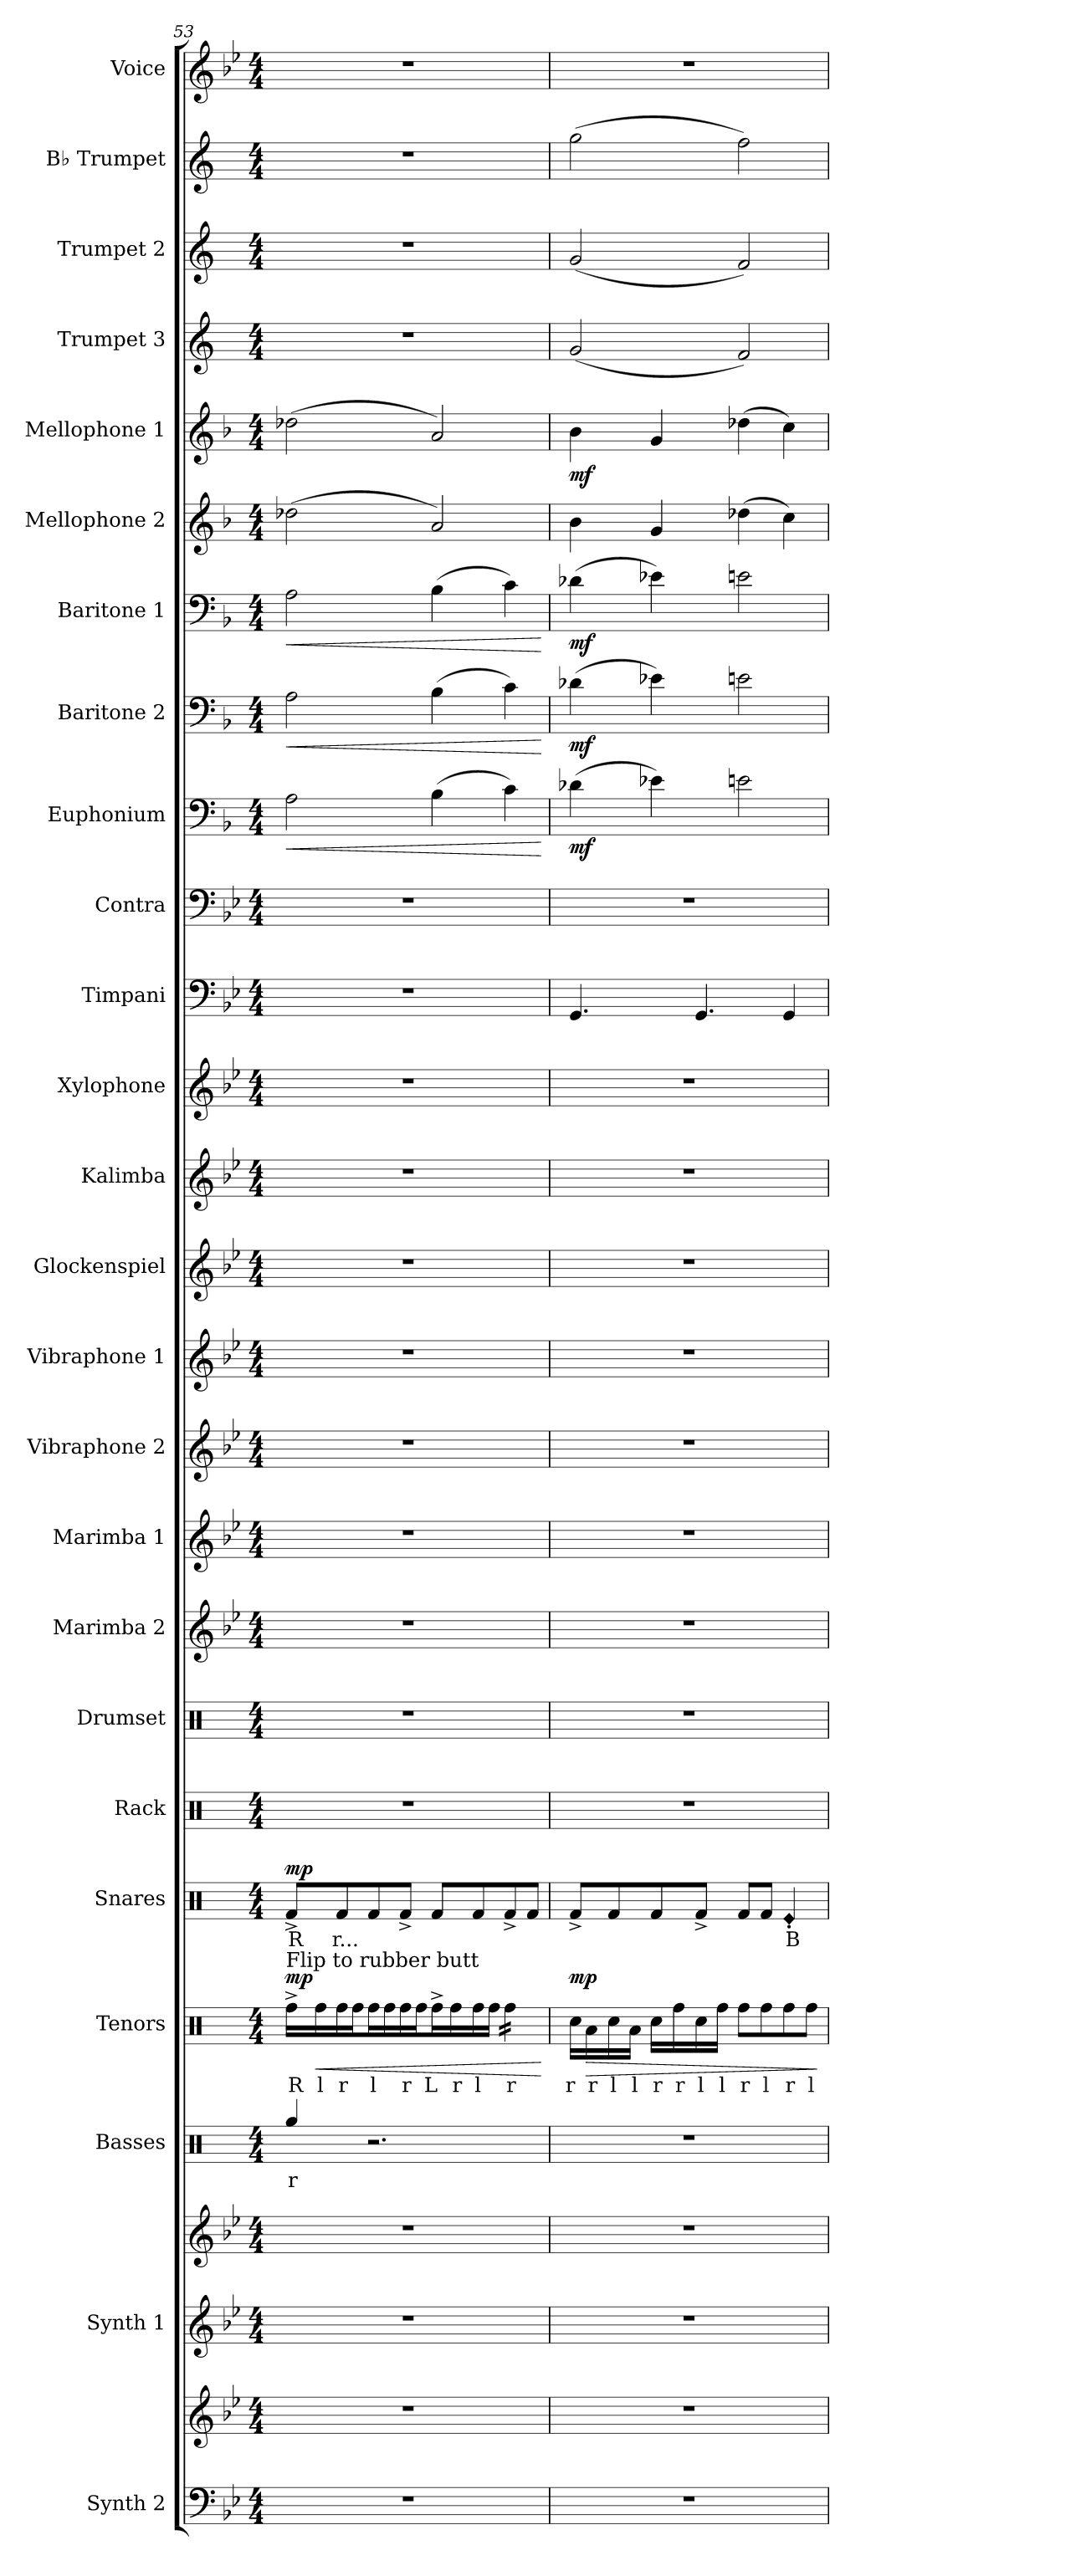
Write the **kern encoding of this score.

**kern	**kern	**kern	**kern	**kern	**text	**kern	**text	**dynam	**kern	**text	**dynam	**kern	**kern	**kern	**kern	**kern	**kern	**kern	**kern	**kern	**kern	**kern	**kern	**dynam	**kern	**dynam	**kern	**dynam	**kern	**dynam	**kern	**dynam	**kern	**dynam	**kern	**dynam	**kern	**dynam	**kern
*part25	*part25	*part24	*part24	*part23	*part23	*part22	*part22	*part22	*part21	*part21	*part21	*part20	*part19	*part18	*part17	*part16	*part15	*part14	*part13	*part12	*part11	*part10	*part9	*part9	*part8	*part8	*part7	*part7	*part6	*part6	*part5	*part5	*part4	*part4	*part3	*part3	*part2	*part2	*part1
*staff27	*staff26	*staff25	*staff24	*staff23	*staff23	*staff22	*staff22	*staff22	*staff21	*staff21	*staff21	*staff20	*staff19	*staff18	*staff17	*staff16	*staff15	*staff14	*staff13	*staff12	*staff11	*staff10	*staff9	*staff9	*staff8	*staff8	*staff7	*staff7	*staff6	*staff6	*staff5	*staff5	*staff4	*staff4	*staff3	*staff3	*staff2	*staff2	*staff1
*I"Synth 2	*	*I"Synth 1	*	*I"Basses	*	*I"Tenors	*	*	*I"Snares	*	*	*I"Rack	*I"Drumset	*I"Marimba 2	*I"Marimba 1	*I"Vibraphone 2	*I"Vibraphone 1	*I"Glockenspiel	*I"Kalimba	*I"Xylophone	*I"Timpani	*I"Contra	*I"Euphonium	*	*I"Baritone 2	*	*I"Baritone 1	*	*I"Mellophone 2	*	*I"Mellophone 1	*	*I"Trumpet 3	*	*I"Trumpet 2	*	*I"B♭ Trumpet	*	*I"Voice
*I'Synth 2	*	*I'Synth1	*	*I'Basses	*	*I'Tenors	*	*	*I'Snares	*	*	*I'Rack	*I'Drs.	*I'Mrm. 2	*I'Mrm. 1	*I'Vib. 2	*I'Vib. 1	*I'Glk.	*I'Kal.	*I'Xyl.	*I'Timp.	*I'Contra	*I'Euph	*	*I'Bari 2	*	*I'Bari 1	*	*I'Mello 2	*	*I'Mello 1	*	*I'Tpt. 3	*	*I'Tpt. 2	*	*I'Tpt. 1	*	*I'Vo.
*clefF4	*clefG2	*clefG2	*clefG2	*clefX	*	*clefX	*	*	*clefX	*	*	*clefX	*clefX	*clefG2	*clefG2	*clefG2	*clefG2	*clefG2	*clefG2	*clefG2	*clefF4	*clefF4	*clefF4	*	*clefF4	*	*clefF4	*	*clefG2	*	*clefG2	*	*clefG2	*	*clefG2	*	*clefG2	*	*clefG2
*	*	*	*	*	*	*	*	*	*	*	*	*	*	*	*	*	*	*ITrd-14c-24	*	*ITrd-7c-12	*	*	*ITrd4c7	*	*ITrd4c7	*	*ITrd4c7	*	*ITrd4c7	*	*ITrd4c7	*	*ITrd1c2	*	*ITrd1c2	*	*ITrd1c2	*	*
*k[b-e-]	*k[b-e-]	*k[b-e-]	*k[b-e-]	*k[]	*	*k[]	*	*	*k[]	*	*	*k[]	*k[]	*k[b-e-]	*k[b-e-]	*k[b-e-]	*k[b-e-]	*k[b-e-]	*k[b-e-]	*k[b-e-]	*k[b-e-]	*k[b-e-]	*k[b-e-]	*	*k[b-e-]	*	*k[b-e-]	*	*k[b-e-]	*	*k[b-e-]	*	*k[b-e-]	*	*k[b-e-]	*	*k[b-e-]	*	*k[b-e-]
*M4/4	*M4/4	*M4/4	*M4/4	*M4/4	*	*M4/4	*	*	*M4/4	*	*	*M4/4	*M4/4	*M4/4	*M4/4	*M4/4	*M4/4	*M4/4	*M4/4	*M4/4	*M4/4	*M4/4	*M4/4	*	*M4/4	*	*M4/4	*	*M4/4	*	*M4/4	*	*M4/4	*	*M4/4	*	*M4/4	*	*M4/4
=53	=53	=53	=53	=53	=53	=53	=53	=53	=53	=53	=53	=53	=53	=53	=53	=53	=53	=53	=53	=53	=53	=53	=53	=53	=53	=53	=53	=53	=53	=53	=53	=53	=53	=53	=53	=53	=53	=53	=53
!	!	!	!	!	!	!LO:TX:a:t=Flip to rubber butt	!	!	!	!	!	!	!	!	!	!	!	!	!	!	!	!	!	!	!	!	!	!	!	!	!	!	!	!	!	!	!	!	!
!	!	!	!	!	!LO:LY:b	!	!LO:LY:b	!LO:DY:b	!	!LO:LY:b	!LO:DY:b	!	!	!	!	!	!	!	!	!	!	!	!	!LO:HP:b	!	!LO:HP:b	!	!LO:HP:b	!	!	!	!	!	!	!	!	!	!	!
1r	1r	1r	1r	4Rgg/	r	16Rff^\LL	R	mp	8Rf^/L	R	mp	1r	1r	1r	1r	1r	1r	1r	1r	1r	1r	1r	2D\	<	2D\	<	2D\	<	(2g-X\	.	(2g-X\	.	1r	.	1r	.	1r	.	1r
!	!	!	!	!	!	!	!LO:LY:b	!LO:HP:b	!	!	!	!	!	!	!	!	!	!	!	!	!	!	!	!	!	!	!	!	!	!	!	!	!	!	!	!	!	!	!
.	.	.	.	.	.	16Rff\J	l	<	.	.	.	.	.	.	.	.	.	.	.	.	.	.	.	.	.	.	.	.	.	.	.	.	.	.	.	.	.	.	.
!	!	!	!	!	!	!	!LO:LY:b	!	!	!LO:LY:b	!	!	!	!	!	!	!	!	!	!	!	!	!	!	!	!	!	!	!	!	!	!	!	!	!	!	!	!	!
*	*	*	*	*	*	*tremolo	*	*	*	*	*	*	*	*	*	*	*	*	*	*	*	*	*	*	*	*	*	*	*	*	*	*	*	*	*	*	*	*	*
.	.	.	.	.	.	16Rff\	r	.	8Rf/	r...	.	.	.	.	.	.	.	.	.	.	.	.	.	.	.	.	.	.	.	.	.	.	.	.	.	.	.	.	.
.	.	.	.	.	.	16Rff\JJ	.	.	.	.	.	.	.	.	.	.	.	.	.	.	.	.	.	.	.	.	.	.	.	.	.	.	.	.	.	.	.	.	.
!	!	!	!	!	!	!	!LO:LY:b	!	!	!	!	!	!	!	!	!	!	!	!	!	!	!	!	!	!	!	!	!	!	!	!	!	!	!	!	!	!	!	!
.	.	.	.	2.r	.	16Rff\LL	l	.	8Rf/	.	.	.	.	.	.	.	.	.	.	.	.	.	.	.	.	.	.	.	.	.	.	.	.	.	.	.	.	.	.
.	.	.	.	.	.	16Rff\	.	.	.	.	.	.	.	.	.	.	.	.	.	.	.	.	.	.	.	.	.	.	.	.	.	.	.	.	.	.	.	.	.
!	!	!	!	!	!	!	!LO:LY:b	!	!	!	!	!	!	!	!	!	!	!	!	!	!	!	!	!	!	!	!	!	!	!	!	!	!	!	!	!	!	!	!
.	.	.	.	.	.	16Rff\	r	.	8Rf^/J	.	.	.	.	.	.	.	.	.	.	.	.	.	.	.	.	.	.	.	.	.	.	.	.	.	.	.	.	.	.
.	.	.	.	.	.	16Rff\JJ	.	.	.	.	.	.	.	.	.	.	.	.	.	.	.	.	.	.	.	.	.	.	.	.	.	.	.	.	.	.	.	.	.
*	*	*	*	*	*	*Xtremolo	*	*	*	*	*	*	*	*	*	*	*	*	*	*	*	*	*	*	*	*	*	*	*	*	*	*	*	*	*	*	*	*	*
!	!	!	!	!	!	!	!LO:LY:b	!	!	!	!	!	!	!	!	!	!	!	!	!	!	!	!	!	!	!	!	!	!	!	!	!	!	!	!	!	!	!	!
.	.	.	.	.	.	16Rff^\LL	L	.	8Rf/L	.	.	.	.	.	.	.	.	.	.	.	.	.	(4E-\	.	(4E-\	.	(4E-\	.	2d/)	.	2d/)	.	.	.	.	.	.	.	.
!	!	!	!	!	!	!	!LO:LY:b	!	!	!	!	!	!	!	!	!	!	!	!	!	!	!	!	!	!	!	!	!	!	!	!	!	!	!	!	!	!	!	!
.	.	.	.	.	.	16Rff\J	r	.	.	.	.	.	.	.	.	.	.	.	.	.	.	.	.	.	.	.	.	.	.	.	.	.	.	.	.	.	.	.	.
!	!	!	!	!	!	!	!LO:LY:b	!	!	!	!	!	!	!	!	!	!	!	!	!	!	!	!	!	!	!	!	!	!	!	!	!	!	!	!	!	!	!	!
*	*	*	*	*	*	*tremolo	*	*	*	*	*	*	*	*	*	*	*	*	*	*	*	*	*	*	*	*	*	*	*	*	*	*	*	*	*	*	*	*	*
.	.	.	.	.	.	16Rff\	l	.	8Rf/	.	.	.	.	.	.	.	.	.	.	.	.	.	.	.	.	.	.	.	.	.	.	.	.	.	.	.	.	.	.
.	.	.	.	.	.	16Rff\JJ	.	.	.	.	.	.	.	.	.	.	.	.	.	.	.	.	.	.	.	.	.	.	.	.	.	.	.	.	.	.	.	.	.
!	!	!	!	!	!	!	!LO:LY:b	!	!	!	!	!	!	!	!	!	!	!	!	!	!	!	!	!	!	!	!	!	!	!	!	!	!	!	!	!	!	!	!
.	.	.	.	.	.	16Rff\LL	r	.	8Rf^/	.	.	.	.	.	.	.	.	.	.	.	.	.	4F\)	.	4F\)	.	4F\)	.	.	.	.	.	.	.	.	.	.	.	.
.	.	.	.	.	.	16Rff\	.	.	.	.	.	.	.	.	.	.	.	.	.	.	.	.	.	.	.	.	.	.	.	.	.	.	.	.	.	.	.	.	.
!	!	!	!	!	!	!	!LO:LY:b	!	!	!	!	!	!	!	!	!	!	!	!	!	!	!	!	!	!	!	!	!	!	!	!	!	!	!	!	!	!	!	!
.	.	.	.	.	.	16Rff\	l	.	8Rf/J	.	.	.	.	.	.	.	.	.	.	.	.	.	.	.	.	.	.	.	.	.	.	.	.	.	.	.	.	.	.
.	.	.	.	.	.	16Rff\JJ	.	.	.	.	.	.	.	.	.	.	.	.	.	.	.	.	.	.	.	.	.	.	.	.	.	.	.	.	.	.	.	.	.
*	*	*	*	*	*	*Xtremolo	*	*	*	*	*	*	*	*	*	*	*	*	*	*	*	*	*	*	*	*	*	*	*	*	*	*	*	*	*	*	*	*	*
.	.	.	.	.	.	.	.	[	.	.	.	.	.	.	.	.	.	.	.	.	.	.	.	[	.	[	.	[	.	.	.	.	.	.	.	.	.	.	.
=54	=54	=54	=54	=54	=54	=54	=54	=54	=54	=54	=54	=54	=54	=54	=54	=54	=54	=54	=54	=54	=54	=54	=54	=54	=54	=54	=54	=54	=54	=54	=54	=54	=54	=54	=54	=54	=54	=54	=54
!	!	!	!	!	!	!	!LO:LY:b	!LO:DY:b	!	!	!	!	!	!	!	!	!	!	!	!	!	!	!	!LO:DY:b	!	!LO:DY:b	!	!LO:DY:b	!	!LO:DY:b	!	!	!	!	!	!	!	!	!
!	!	!	!	!	!	!	!	!	!	!	!	!	!	!	!	!	!	!	!	!	!	!	!	!	!	!	!	!	!	!LO:DY:n=1:b	!	!LO:DY:b	!	!LO:DY:b	!	!	!	!	!
!	!	!	!	!	!	!	!	!	!	!	!	!	!	!	!	!	!	!	!	!	!	!	!	!	!	!	!	!	!	!	!	!	!	!LO:DY:n=1:b	!	!	!	!	!
!	!	!	!	!	!	!	!	!	!	!	!	!	!	!	!	!	!	!	!	!	!	!	!	!	!	!	!	!	!	!	!	!	!	!LO:DY:n=2:b	!	!LO:DY:b	!	!	!
!	!	!	!	!	!	!	!	!	!	!	!	!	!	!	!	!	!	!	!	!	!	!	!	!	!	!	!	!	!	!	!	!	!	!	!	!LO:DY:n=1:b	!	!	!
!	!	!	!	!	!	!	!	!	!	!	!	!	!	!	!	!	!	!	!	!	!	!	!	!	!	!	!	!	!	!	!	!	!	!	!	!LO:DY:n=2:b	!	!	!
!	!	!	!	!	!	!	!	!	!	!	!	!	!	!	!	!	!	!	!	!	!	!	!	!	!	!	!	!	!	!	!	!	!	!	!	!LO:DY:n=3:b	!	!LO:DY:b	!
!	!	!	!	!	!	!	!	!	!	!	!	!	!	!	!	!	!	!	!	!	!	!	!	!	!	!	!	!	!	!	!	!	!	!	!	!	!	!LO:DY:n=1:b	!
!	!	!	!	!	!	!	!	!	!	!	!	!	!	!	!	!	!	!	!	!	!	!	!	!	!	!	!	!	!	!	!	!	!	!	!	!	!	!LO:DY:n=2:b	!
1r	1r	1r	1r	1r	.	16Rcc\LL	r	mp	8Rf^/L	.	.	1r	1r	1r	1r	1r	1r	1r	1r	1r	4.GG/	1r	(4G-X\	mf	(4G-X\	mf	(4G-X\	mf	4e-\	mf mf	4e-\	mf	(2f/	mp mp p	(2f/	mp mp mp p	(2ff\	mp mp p	1r
!	!	!	!	!	!	!	!LO:LY:b	!LO:HP:b	!	!	!	!	!	!	!	!	!	!	!	!	!	!	!	!	!	!	!	!	!	!	!	!	!	!	!	!	!	!	!
.	.	.	.	.	.	16Ra\	r	>	.	.	.	.	.	.	.	.	.	.	.	.	.	.	.	.	.	.	.	.	.	.	.	.	.	.	.	.	.	.	.
!	!	!	!	!	!	!	!LO:LY:b	!	!	!	!	!	!	!	!	!	!	!	!	!	!	!	!	!	!	!	!	!	!	!	!	!	!	!	!	!	!	!	!
.	.	.	.	.	.	16Rcc\	l	.	8Rf/	.	.	.	.	.	.	.	.	.	.	.	.	.	.	.	.	.	.	.	.	.	.	.	.	.	.	.	.	.	.
!	!	!	!	!	!	!	!LO:LY:b	!	!	!	!	!	!	!	!	!	!	!	!	!	!	!	!	!	!	!	!	!	!	!	!	!	!	!	!	!	!	!	!
.	.	.	.	.	.	16Ra\JJ	l	.	.	.	.	.	.	.	.	.	.	.	.	.	.	.	.	.	.	.	.	.	.	.	.	.	.	.	.	.	.	.	.
!	!	!	!	!	!	!	!LO:LY:b	!	!	!	!	!	!	!	!	!	!	!	!	!	!	!	!	!	!	!	!	!	!	!	!	!	!	!	!	!	!	!	!
.	.	.	.	.	.	16Rcc\LL	r	.	8Rf/	.	.	.	.	.	.	.	.	.	.	.	.	.	4A-X\)	.	4A-X\)	.	4A-X\)	.	4c/	.	4c/	.	.	.	.	.	.	.	.
!	!	!	!	!	!	!	!LO:LY:b	!	!	!	!	!	!	!	!	!	!	!	!	!	!	!	!	!	!	!	!	!	!	!	!	!	!	!	!	!	!	!	!
.	.	.	.	.	.	16Rff\	r	.	.	.	.	.	.	.	.	.	.	.	.	.	.	.	.	.	.	.	.	.	.	.	.	.	.	.	.	.	.	.	.
!	!	!	!	!	!	!	!LO:LY:b	!	!	!	!	!	!	!	!	!	!	!	!	!	!	!	!	!	!	!	!	!	!	!	!	!	!	!	!	!	!	!	!
.	.	.	.	.	.	16Rcc\	l	.	8Rf^/J	.	.	.	.	.	.	.	.	.	.	.	4.GG/	.	.	.	.	.	.	.	.	.	.	.	.	.	.	.	.	.	.
!	!	!	!	!	!	!	!LO:LY:b	!	!	!	!	!	!	!	!	!	!	!	!	!	!	!	!	!	!	!	!	!	!	!	!	!	!	!	!	!	!	!	!
.	.	.	.	.	.	16Rff\JJ	l	.	.	.	.	.	.	.	.	.	.	.	.	.	.	.	.	.	.	.	.	.	.	.	.	.	.	.	.	.	.	.	.
!	!	!	!	!	!	!	!LO:LY:b	!	!	!	!	!	!	!	!	!	!	!	!	!	!	!	!	!	!	!	!	!	!	!	!	!	!	!	!	!	!	!	!
.	.	.	.	.	.	8Rff\L	r	.	8Rf/L	.	.	.	.	.	.	.	.	.	.	.	.	.	2An\	.	2An\	.	2An\	.	(4g-X\	.	(4g-X\	.	2e-/)	.	2e-/)	.	2ee-\)	.	.
!	!	!	!	!	!	!	!LO:LY:b	!	!	!	!	!	!	!	!	!	!	!	!	!	!	!	!	!	!	!	!	!	!	!	!	!	!	!	!	!	!	!	!
.	.	.	.	.	.	8Rff\	l	.	8Rf/J	.	.	.	.	.	.	.	.	.	.	.	.	.	.	.	.	.	.	.	.	.	.	.	.	.	.	.	.	.	.
!	!	!	!	!	!	!	!LO:LY:b	!	!LO:N:head=diamond	!LO:LY:b	!	!	!	!	!	!	!	!	!	!	!	!	!	!	!	!	!	!	!	!	!	!	!	!	!	!	!	!	!
.	.	.	.	.	.	8Rff\	r	.	4Re'/	B	.	.	.	.	.	.	.	.	.	.	4GG/	.	.	.	.	.	.	.	4f\)	.	4f\)	.	.	.	.	.	.	.	.
!	!	!	!	!	!	!	!LO:LY:b	!	!	!	!	!	!	!	!	!	!	!	!	!	!	!	!	!	!	!	!	!	!	!	!	!	!	!	!	!	!	!	!
.	.	.	.	.	.	8Rff\J	l	.	.	.	.	.	.	.	.	.	.	.	.	.	.	.	.	.	.	.	.	.	.	.	.	.	.	.	.	.	.	.	.
.	.	.	.	.	.	.	.	]	.	.	.	.	.	.	.	.	.	.	.	.	.	.	.	.	.	.	.	.	.	.	.	.	.	.	.	.	.	.	.
=	=	=	=	=	=	=	=	=	=	=	=	=	=	=	=	=	=	=	=	=	=	=	=	=	=	=	=	=	=	=	=	=	=	=	=	=	=	=	=
*-	*-	*-	*-	*-	*-	*-	*-	*-	*-	*-	*-	*-	*-	*-	*-	*-	*-	*-	*-	*-	*-	*-	*-	*-	*-	*-	*-	*-	*-	*-	*-	*-	*-	*-	*-	*-	*-	*-	*-
